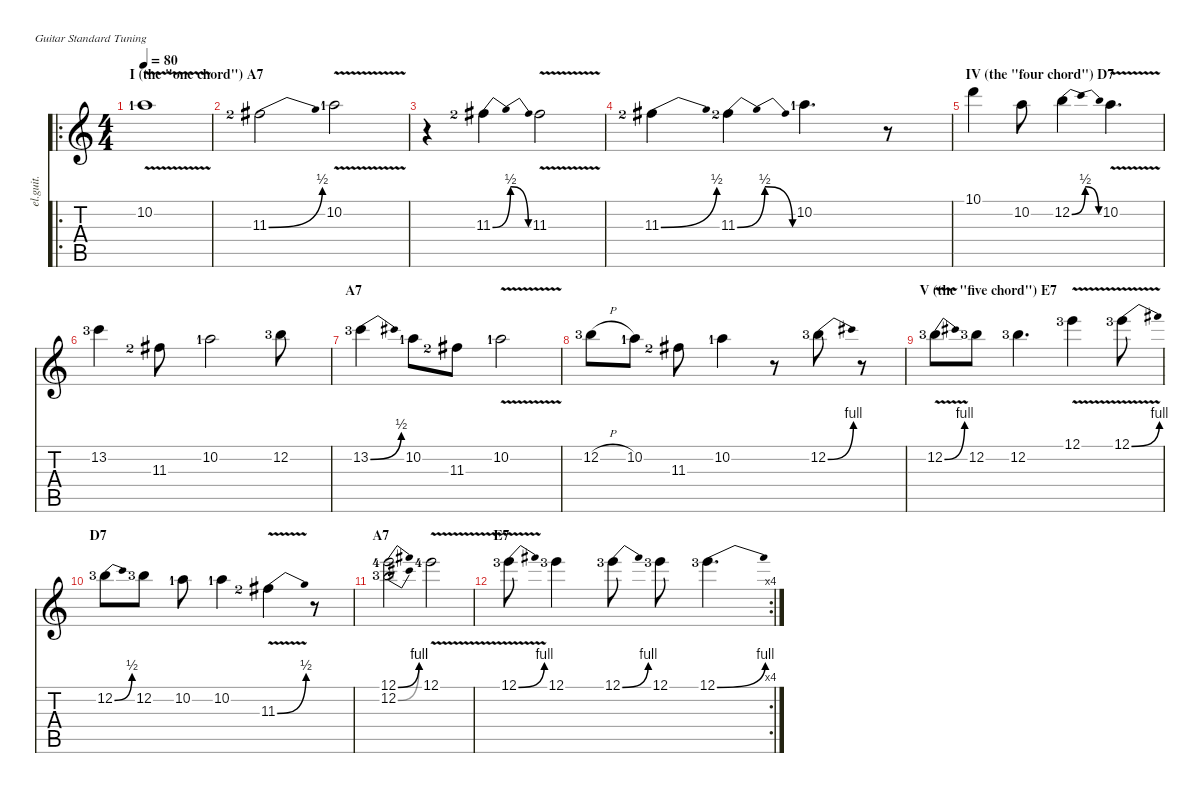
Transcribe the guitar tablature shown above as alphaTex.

\defaultSystemsLayout 4
\hideDynamics
\bracketExtendMode nobrackets
\track ("Lead" "el.guit.") {instrument electricguitarclean}
\staff {score tabs}
\tuning (E4 B3 G3 D3 A2 E2)
\ro
\ts (4 4)
\section ("" "I (the \"one chord\") A7")
\tempo 80
\clef g2
\ks c
10.2{v lf 2}.1{dy mf instrument electricguitarclean} |
11.3{be (bend 0 0 15 2) lf 3 acc #}.2 10.2{v lf 2}.2 |
r.4 11.3{be (bendrelease 0 0 10.2 2 20.4 2 30 0) lf 3 acc #}.4 11.3{v acc #}.2 |
11.3{be (bend 0 0 15 2) lf 3 acc #}.4 11.3{be (bendrelease 0 0 10.2 2 20.4 2 30 0) lf 3 acc #}.4 10.2{lf 2}.4{d} r.8 |
\section ("" "IV (the \"four chord\") D7")
10.1.4 10.2.8 12.2{be (bendrelease 0 0 10.2 2 20.4 2 30 0)}.4 10.2{v}.4{d} |
13.2{lf 4}.4 11.3{lf 3 acc #}.8 10.2{lf 2}.2 12.2{lf 4}.8 |
\section ("" "A7")
13.2{be (bend 0 0 14.399999999999999 2) lf 4}.4{beam Down} 10.2{lf 2}.8{beam Down} 11.3{lf 3 acc #}.8{beam Down} 10.2{v lf 2}.2{beam Down} |
12.2{h lf 4}.8{beam Down} 10.2{lf 2}.8{beam Down} 11.3{lf 3 acc #}.8{beam Down} 10.2{lf 2}.4{beam Down} r.8{beam Down} 12.2{be (bend 0 0 15 4) lf 4}.8{beam Down} r.8{beam Down} |
\section ("" "V (the \"five chord\") E7")
12.2{be (bend 0 0 15 4) v lf 4}.8{beam Down} 12.2{lf 4}.8{beam Down} 12.2{lf 4}.4{d beam Down} 12.1{v lf 4}.4{beam Down} 12.1{be (bend 0 0 15 4) v lf 4}.8{beam Down} |
\section ("" "D7")
12.2{be (bend 0 0 14.399999999999999 2) lf 4}.8{beam Down} 12.2{lf 4}.8{beam Down} 10.2{lf 2}.8{beam Down} 10.2{lf 2}.4{beam Down} 11.3{be (bend 0 0 15 2) v lf 3 acc #}.4{beam Down} r.8{beam Down} |
\section ("" "A7")
(12.1{be (bend 0 0 15 4) lf 5} 12.2{be (bend 0 0 15 4) lf 4}).2{beam Down} 12.1{v lf 5}.2{beam Down} |
\rc 4
\section ("" "E7")
12.1{be (bend 0 0 15.6 4) v lf 4}.8{beam Down} 12.1{lf 4}.4{beam Down} 12.1{be (bend 0 0 16.2 4) lf 4}.8{beam Down} 12.1{lf 4}.8{beam Down} 12.1{be (bend 0 0 15.6 4) lf 4}.4{d beam Down}
